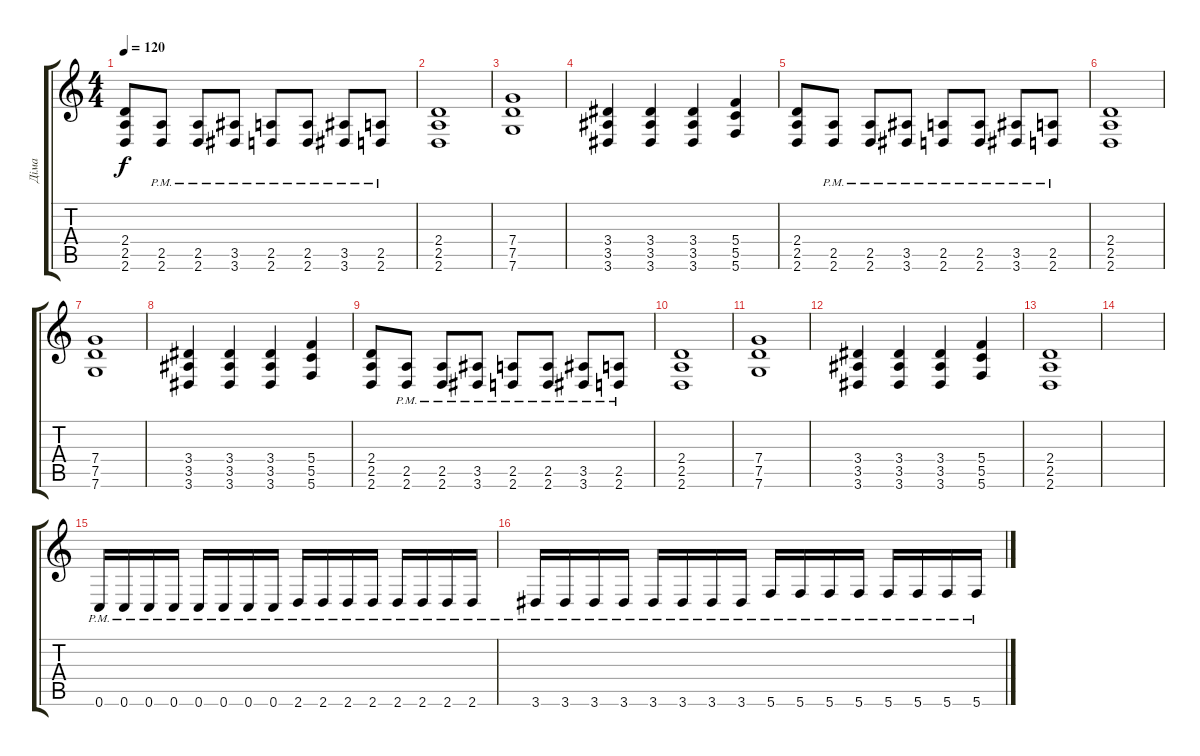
\track ("Діма" "Діма") {instrument overdrivenguitar}
\staff {score tabs}
\tuning (D4 A3 F3 C3 G2 C2) {hide}
\ts (4 4)
\tempo 120
\clef g2
\ks c
(2.4 2.5 2.6).8{dy f} (2.5{pm} 2.6{pm}).8 (2.5{pm} 2.6{pm}).8 (3.5{pm} 3.6{pm}).8 (2.5{pm} 2.6{pm}).8 (2.5{pm} 2.6{pm}).8 (3.5{pm} 3.6{pm}).8 (2.5{pm} 2.6{pm}).8 |
(2.4 2.5 2.6).1 |
(7.4 7.5 7.6).1 |
(3.4 3.5 3.6).4 (3.4 3.5 3.6).4 (3.4 3.5 3.6).4 (5.4 5.5 5.6).4 |
(2.4 2.5 2.6).8 (2.5{pm} 2.6{pm}).8 (2.5{pm} 2.6{pm}).8 (3.5{pm} 3.6{pm}).8 (2.5{pm} 2.6{pm}).8 (2.5{pm} 2.6{pm}).8 (3.5{pm} 3.6{pm}).8 (2.5{pm} 2.6{pm}).8 |
(2.4 2.5 2.6).1 |
(7.4 7.5 7.6).1 |
(3.4 3.5 3.6).4 (3.4 3.5 3.6).4 (3.4 3.5 3.6).4 (5.4 5.5 5.6).4 |
(2.4 2.5 2.6).8 (2.5{pm} 2.6{pm}).8 (2.5{pm} 2.6{pm}).8 (3.5{pm} 3.6{pm}).8 (2.5{pm} 2.6{pm}).8 (2.5{pm} 2.6{pm}).8 (3.5{pm} 3.6{pm}).8 (2.5{pm} 2.6{pm}).8 |
(2.4 2.5 2.6).1 |
(7.4 7.5 7.6).1 |
(3.4 3.5 3.6).4 (3.4 3.5 3.6).4 (3.4 3.5 3.6).4 (5.4 5.5 5.6).4 |
(2.4 2.5 2.6).1 |
|
0.6{pm}.16 0.6{pm}.16 0.6{pm}.16 0.6{pm}.16 0.6{pm}.16 0.6{pm}.16 0.6{pm}.16 0.6{pm}.16 2.6{pm}.16 2.6{pm}.16 2.6{pm}.16 2.6{pm}.16 2.6{pm}.16 2.6{pm}.16 2.6{pm}.16 2.6{pm}.16 |
3.6{pm}.16 3.6{pm}.16 3.6{pm}.16 3.6{pm}.16 3.6{pm}.16 3.6{pm}.16 3.6{pm}.16 3.6{pm}.16 5.6{pm}.16 5.6{pm}.16 5.6{pm}.16 5.6{pm}.16 5.6{pm}.16 5.6{pm}.16 5.6{pm}.16 5.6{pm}.16
